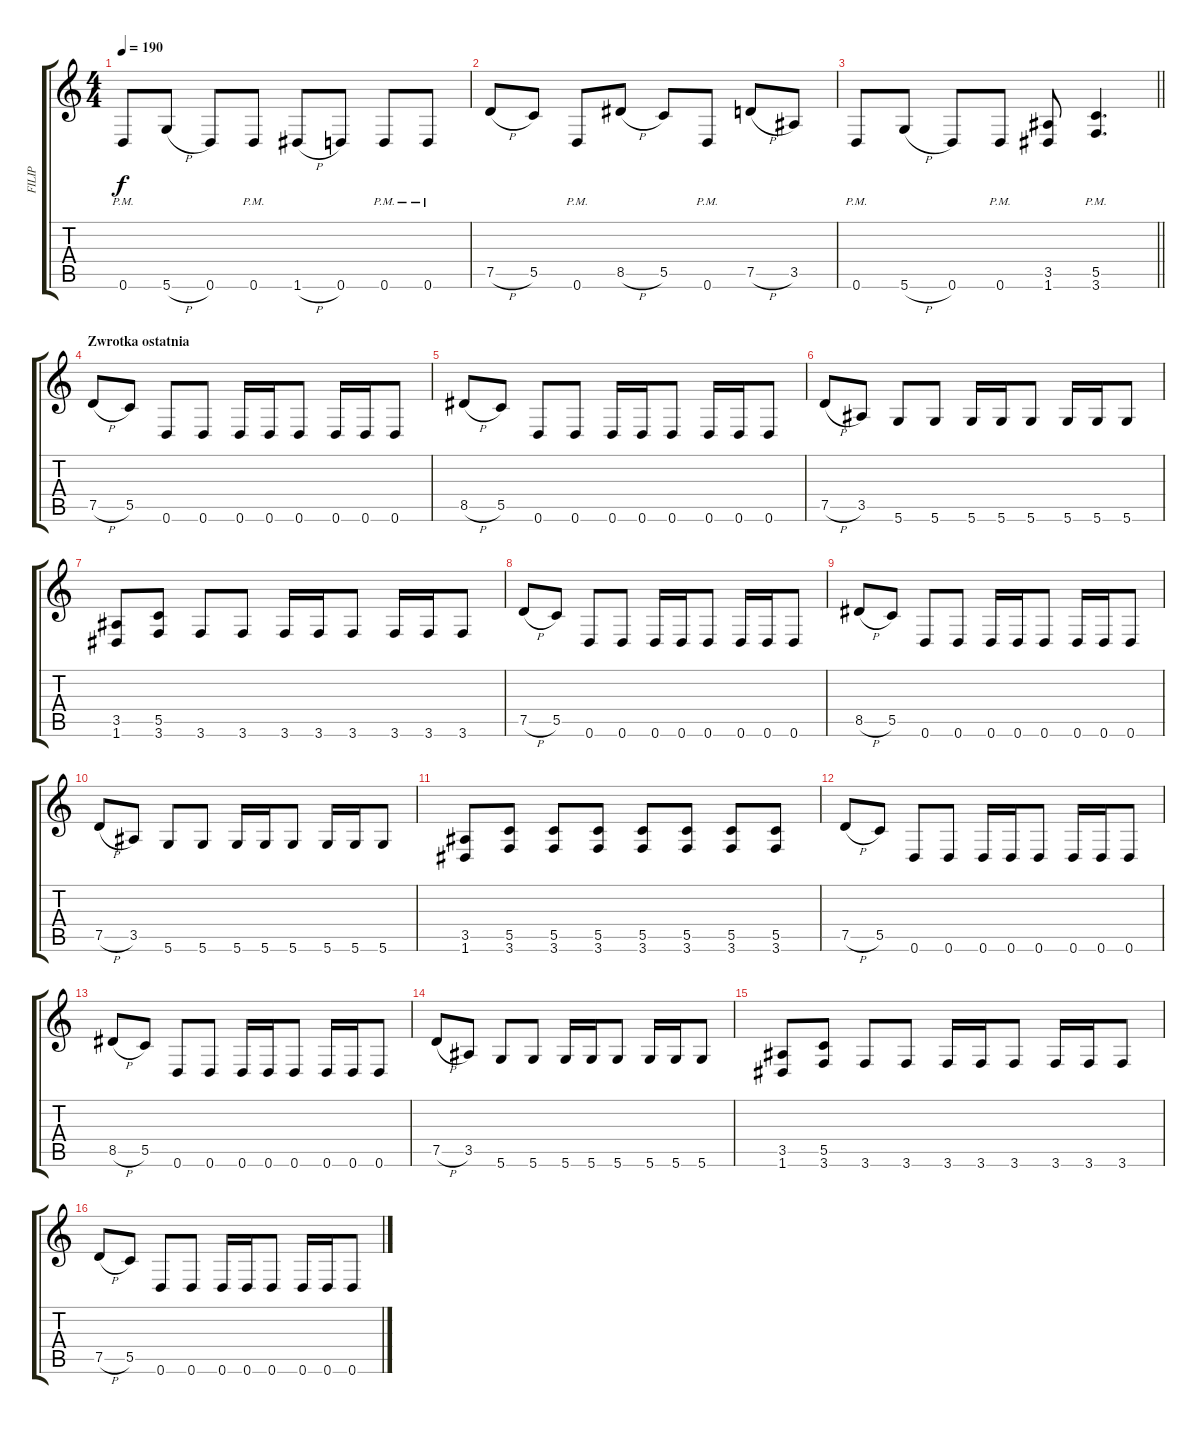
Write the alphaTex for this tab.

\track ("FILIP" "FILIP") {instrument distortionguitar}
\staff {score tabs}
\tuning (D4 A3 F3 C3 G2 D2) {hide}
\ts (4 4)
\tempo 190
\clef g2
\ks c
0.6{pm}.8{dy f} 5.6{h}.8 0.6.8 0.6{pm}.8 1.6{h}.8 0.6.8 0.6{pm}.8 0.6{pm}.8 |
7.5{h}.8 5.5.8 0.6{pm}.8 8.5{h}.8 5.5.8 0.6{pm}.8 7.5{h}.8 3.5.8 |
\barLineRight lightlight
0.6{pm}.8 5.6{h}.8 0.6.8 0.6{pm}.8 (3.5 1.6).8 (5.5 3.6{pm}).4{d} |
\section ("" "Zwrotka ostatnia")
7.5{h}.8 5.5.8 0.6.8 0.6.8 0.6.16 0.6.16 0.6.8 0.6.16 0.6.16 0.6.8 |
8.5{h}.8 5.5.8 0.6.8 0.6.8 0.6.16 0.6.16 0.6.8 0.6.16 0.6.16 0.6.8 |
7.5{h}.8 3.5.8 5.6.8 5.6.8 5.6.16 5.6.16 5.6.8 5.6.16 5.6.16 5.6.8 |
(3.5 1.6).8 (5.5 3.6).8 3.6.8 3.6.8 3.6.16 3.6.16 3.6.8 3.6.16 3.6.16 3.6.8 |
7.5{h}.8 5.5.8 0.6.8 0.6.8 0.6.16 0.6.16 0.6.8 0.6.16 0.6.16 0.6.8 |
8.5{h}.8 5.5.8 0.6.8 0.6.8 0.6.16 0.6.16 0.6.8 0.6.16 0.6.16 0.6.8 |
7.5{h}.8 3.5.8 5.6.8 5.6.8 5.6.16 5.6.16 5.6.8 5.6.16 5.6.16 5.6.8 |
(3.5 1.6).8 (5.5 3.6).8 (5.5 3.6).8 (5.5 3.6).8 (5.5 3.6).8 (5.5 3.6).8 (5.5 3.6).8 (5.5 3.6).8 |
7.5{h}.8 5.5.8 0.6.8 0.6.8 0.6.16 0.6.16 0.6.8 0.6.16 0.6.16 0.6.8 |
8.5{h}.8 5.5.8 0.6.8 0.6.8 0.6.16 0.6.16 0.6.8 0.6.16 0.6.16 0.6.8 |
7.5{h}.8 3.5.8 5.6.8 5.6.8 5.6.16 5.6.16 5.6.8 5.6.16 5.6.16 5.6.8 |
(3.5 1.6).8 (5.5 3.6).8 3.6.8 3.6.8 3.6.16 3.6.16 3.6.8 3.6.16 3.6.16 3.6.8 |
7.5{h}.8 5.5.8 0.6.8 0.6.8 0.6.16 0.6.16 0.6.8 0.6.16 0.6.16 0.6.8
